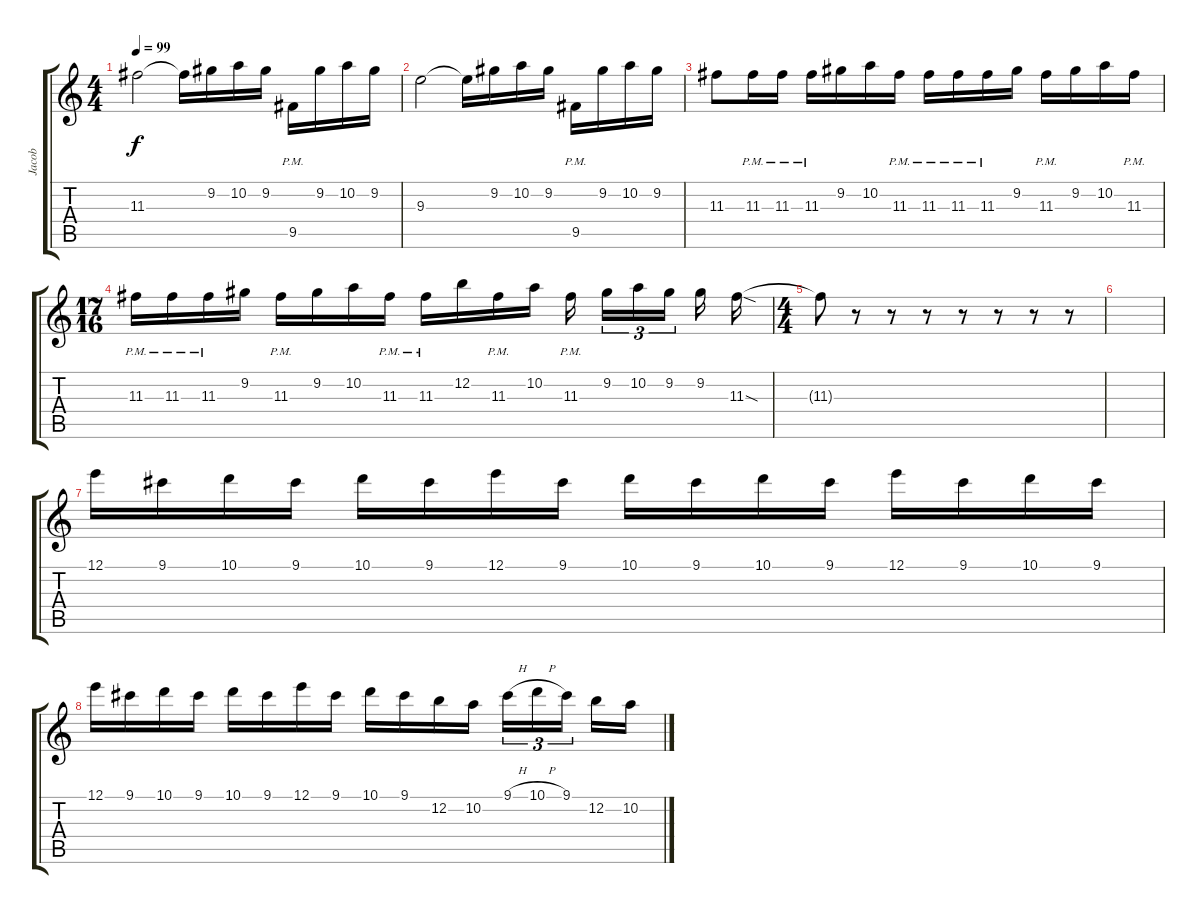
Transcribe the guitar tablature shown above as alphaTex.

\track ("Jacob" "Jacob") {instrument overdrivenguitar}
\staff {score tabs}
\tuning (E4 B3 G3 D3 A2 D2) {hide}
\ts (4 4)
\tempo 99
\clef g2
\ks c
11.3.2{dy f} 11.3{t}.16 9.2.16 10.2.16 9.2.16 9.5{pm}.16 9.2.16 10.2.16 9.2.16 |
9.3.2 9.3{t}.16 9.2.16 10.2.16 9.2.16 9.5{pm}.16 9.2.16 10.2.16 9.2.16 |
11.3.8 11.3{pm}.16 11.3{pm}.16 11.3{pm}.16 9.2.16 10.2.16 11.3{pm}.16 11.3{pm}.16 11.3{pm}.16 11.3{pm}.16 9.2.16 11.3{pm}.16 9.2.16 10.2.16 11.3{pm}.16 |
\ts (17 16)
11.3{pm}.16 11.3{pm}.16 11.3{pm}.16 9.2.16 11.3{pm}.16 9.2.16 10.2.16 11.3{pm}.16 11.3{pm}.16 12.2.16 11.3{pm}.16 10.2.16 11.3{pm}.16 9.2.16{tu (3 2)} 10.2.16{tu (3 2)} 9.2.16{tu (3 2)} 9.2.16 11.3{sod}.16 |
\ts (4 4)
11.3{t}.8 r.8 r.8 r.8 r.8 r.8 r.8 r.8 |
|
12.1.16 9.1.16 10.1.16 9.1.16 10.1.16 9.1.16 12.1.16 9.1.16 10.1.16 9.1.16 10.1.16 9.1.16 12.1.16 9.1.16 10.1.16 9.1.16 |
12.1.16 9.1.16 10.1.16 9.1.16 10.1.16 9.1.16 12.1.16 9.1.16 10.1.16 9.1.16 12.2.16 10.2.16 9.1{h}.16{tu (3 2)} 10.1{h}.16{tu (3 2)} 9.1.16{tu (3 2) beam splitsecondary} 12.2.16 10.2.16
